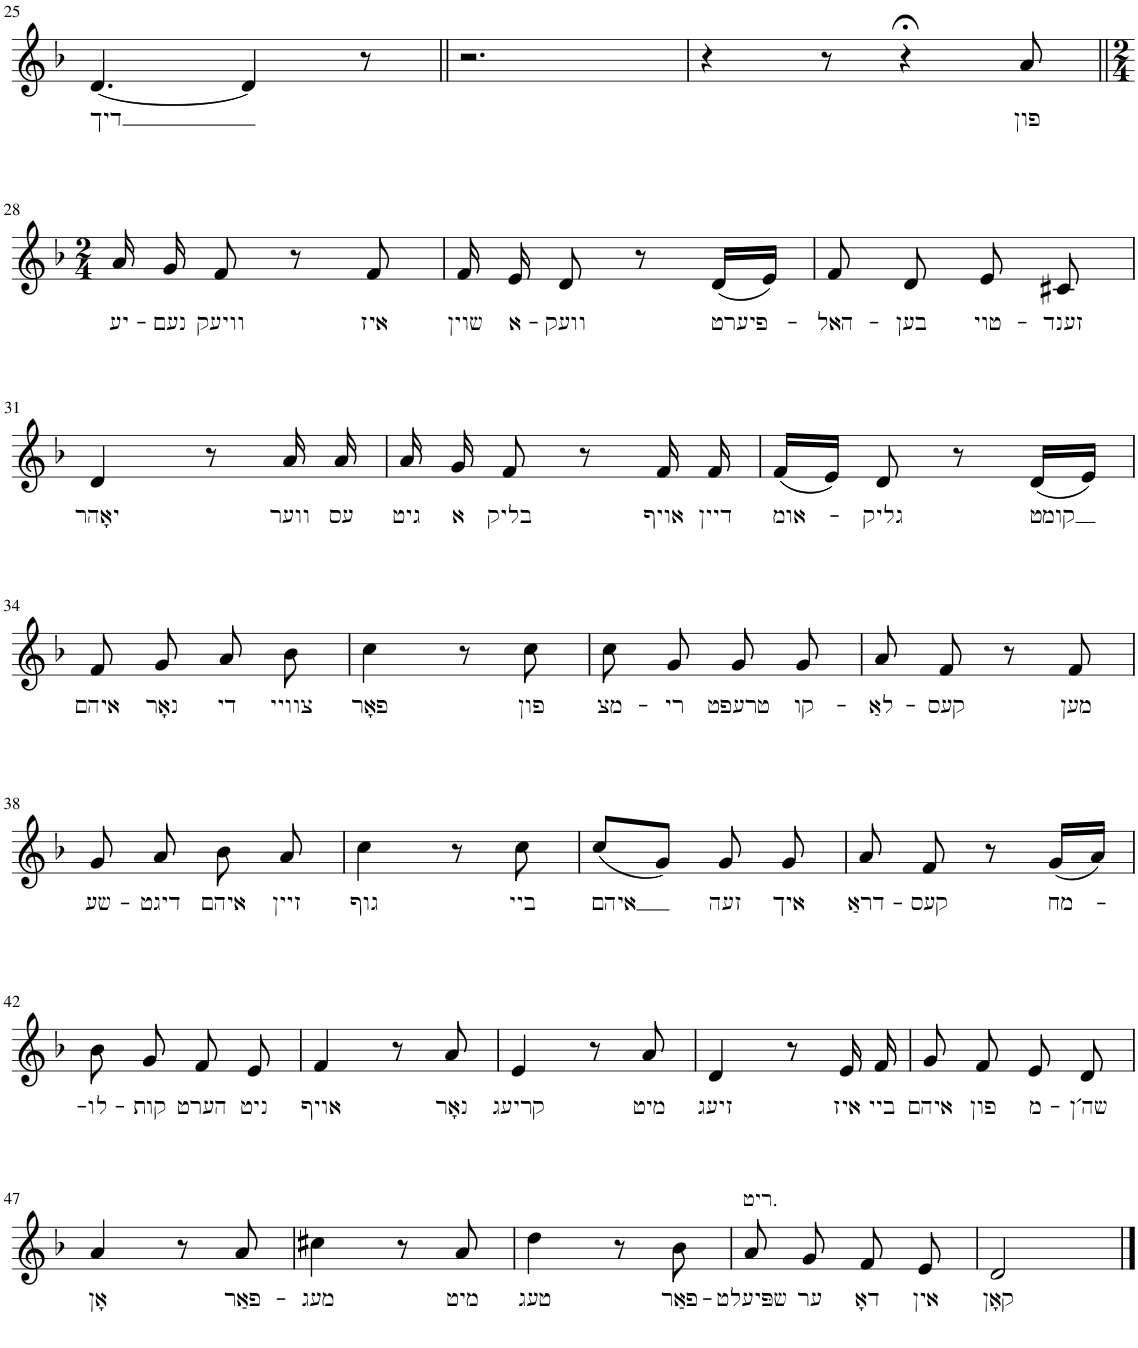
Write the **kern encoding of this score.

**kern	**text
*part1	*part1
*staff1	*staff1
*I"Piano	*
*I'Pno.	*
!!LO:PB:g=z
*clefG2	*
*k[b-]	*
*M6/8	*
=25	=25
!	!LO:LY:b
[4.d/	דיך
4d/]	.
8r	.
=26||	=26||
2.r	.
=27	=27
4r	.
8r	.
4r;<	.
!	!LO:LY:b
8a/	פון
!!LO:LB:g=z
=28||	=28||
*M2/4	*
!	!LO:LY:b
16a/	יע-
!	!LO:LY:b
16g/	-נעם
!	!LO:LY:b
8f/	וויעק
8r	.
!	!LO:LY:b
8f/	איז
=29	=29
!	!LO:LY:b
16f/	שוין
!	!LO:LY:b
16e/	א-
!	!LO:LY:b
8d/	-וועק
8r	.
!	!LO:LY:b
(16d/LL	פיערט-
16e/JJ)	.
=30	=30
!	!LO:LY:b
8f/	האל-
!	!LO:LY:b
8d/	-בען
!	!LO:LY:b
8e/	טוי-
!	!LO:LY:b
8c#X/	-זענד
!!LO:LB:g=z
=31	=31
!	!LO:LY:b
4d/	יאָהר
8r	.
!	!LO:LY:b
16a/	ווער
!	!LO:LY:b
16a/	עס
=32	=32
!	!LO:LY:b
16a/	גיט
!	!LO:LY:b
16g/	א
!	!LO:LY:b
8f/	בליק
8r	.
!	!LO:LY:b
16f/	אויף
!	!LO:LY:b
16f/	דיין
=33	=33
!	!LO:LY:b
(16f/LL	אומ-
16e/JJ)	.
!	!LO:LY:b
8d/	-גליק
8r	.
!	!LO:LY:b
(16d/LL	קומט
16e/JJ)	.
!!LO:LB:g=z
=34	=34
!	!LO:LY:b
8f/	איהם
!	!LO:LY:b
8g/	נאָר
!	!LO:LY:b
8a/	די
!	!LO:LY:b
8b-\	צוויי
=35	=35
!	!LO:LY:b
4cc\	פאָר
8r	.
!	!LO:LY:b
8cc\	פון
=36	=36
!	!LO:LY:b
8cc\	מצ-
!	!LO:LY:b
8g/	-רי
!	!LO:LY:b
8g/	טרעפט
!	!LO:LY:b
8g/	קו-
=37	=37
!	!LO:LY:b
8a/	-לאַ-
!	!LO:LY:b
8f/	-קעס
8r	.
!	!LO:LY:b
8f/	מען
!!LO:LB:g=z
=38	=38
!	!LO:LY:b
8g/	שע-
!	!LO:LY:b
8a/	-דיגט
!	!LO:LY:b
8b-\	איהם
!	!LO:LY:b
8a/	זיין
=39	=39
!	!LO:LY:b
4cc\	גוף
8r	.
!	!LO:LY:b
8cc\	ביי
=40	=40
!	!LO:LY:b
(8cc/L	איהם
8g/J)	.
!	!LO:LY:b
8g/	זעה
!	!LO:LY:b
8g/	איך
=41	=41
!	!LO:LY:b
8a/	דראַ-
!	!LO:LY:b
8f/	-קעס
8r	.
!	!LO:LY:b
(16g/LL	מח-
16a/JJ)	.
!!LO:LB:g=z
=42	=42
!	!LO:LY:b
8b-\	-לו-
!	!LO:LY:b
8g/	-קות
!	!LO:LY:b
8f/	הערט
!	!LO:LY:b
8e/	ניט
=43	=43
!	!LO:LY:b
4f/	אויף
8r	.
!	!LO:LY:b
8a/	נאָר
=44	=44
!	!LO:LY:b
4e/	קריעג
8r	.
!	!LO:LY:b
8a/	מיט
=45	=45
!	!LO:LY:b
4d/	זיעג
8r	.
!	!LO:LY:b
16e/	איז
!	!LO:LY:b
16f/	ביי
=46	=46
!	!LO:LY:b
8g/	איהם
!	!LO:LY:b
8f/	פון
!	!LO:LY:b
8e/	מ-
!	!LO:LY:b
8d/	-שה´ן
!!LO:LB:g=z
=47	=47
!	!LO:LY:b
4a/	אָן
8r	.
!	!LO:LY:b
8a/	פאַר-
=48	=48
!	!LO:LY:b
4cc#X\	-מעג
8r	.
!	!LO:LY:b
8a/	מיט
=49	=49
!	!LO:LY:b
4dd\	טעג
8r	.
!	!LO:LY:b
8b-\	פאַר-
=50	=50
!LO:TX:a:t=.ריט	!
!	!LO:LY:b
8a/	-שפּיעלט
!	!LO:LY:b
8g/	ער
!	!LO:LY:b
8f/	דאָ
!	!LO:LY:b
8e/	אין
=51	=51
!	!LO:LY:b
2d/	קאָן
==	==
*-	*-
